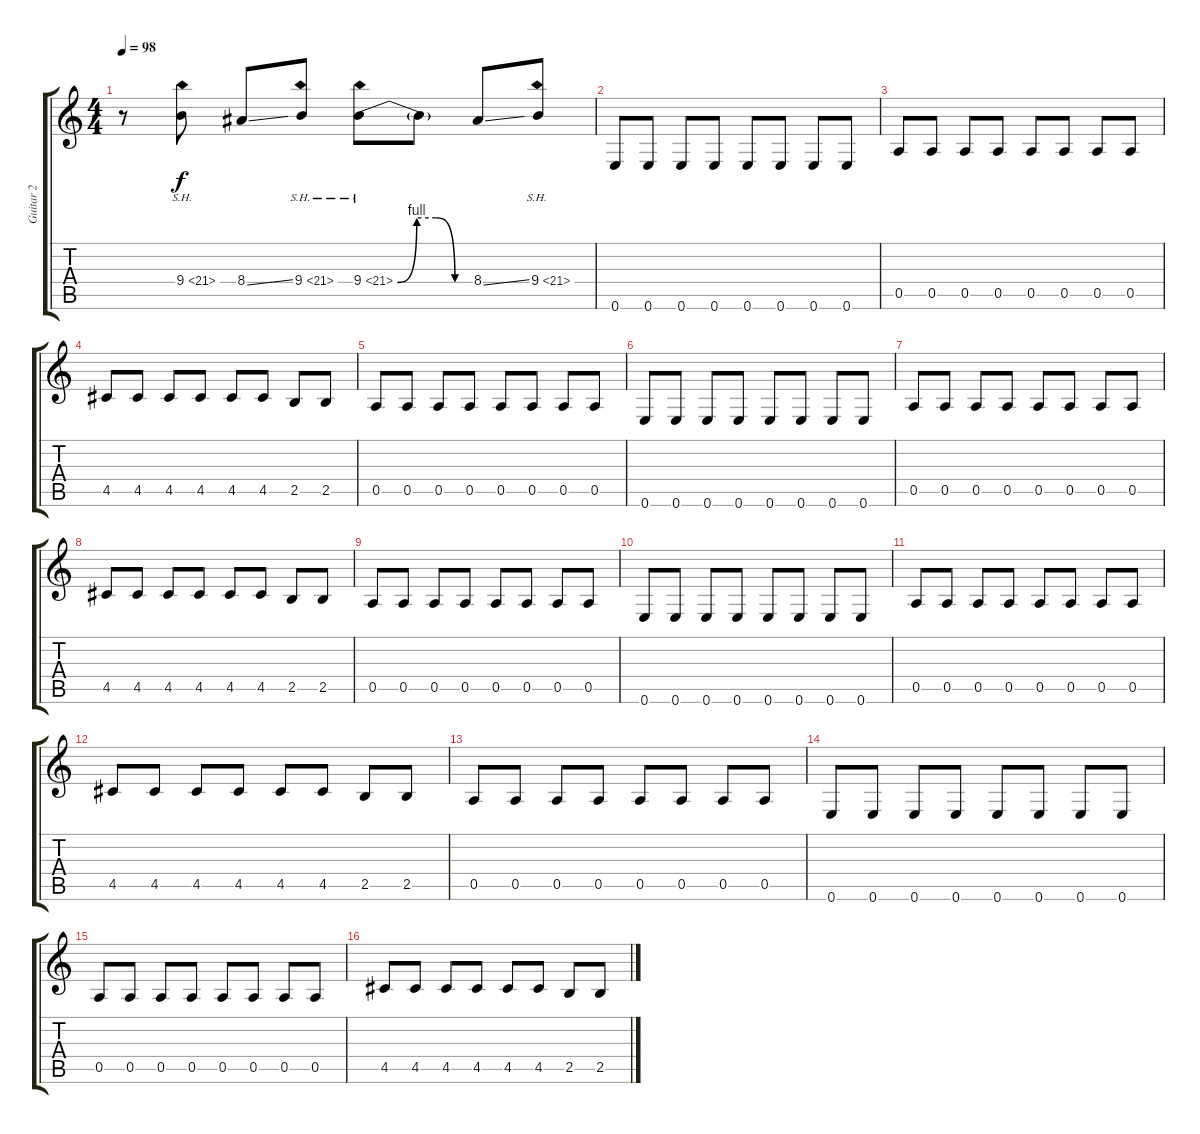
\track ("Guitar 2" "Guitar 2") {instrument distortionguitar}
\staff {score tabs}
\tuning (E4 B3 G3 D3 A2 E2) {hide}
\ts (4 4)
\tempo 98
\clef g2
\ks c
r.8{dy f} 9.4{sh 12}.8 8.4{ss}.8 9.4{sh 12}.8 9.4{be (custom 0 0 15 4 30 4 45 0 60 0) sh 12}.8 9.4{t}.8 8.4{ss}.8 9.4{sh 12}.8 |
0.6.8{volume 12 balance 5 instrument distortionguitar} 0.6.8 0.6.8 0.6.8 0.6.8 0.6.8 0.6.8 0.6.8 |
0.5.8 0.5.8 0.5.8 0.5.8 0.5.8 0.5.8 0.5.8 0.5.8 |
4.5.8 4.5.8 4.5.8 4.5.8 4.5.8 4.5.8 2.5.8 2.5.8 |
0.5.8 0.5.8 0.5.8 0.5.8 0.5.8 0.5.8 0.5.8 0.5.8 |
0.6.8{volume 12 instrument distortionguitar} 0.6.8 0.6.8 0.6.8 0.6.8 0.6.8 0.6.8 0.6.8 |
0.5.8 0.5.8 0.5.8 0.5.8 0.5.8 0.5.8 0.5.8 0.5.8 |
4.5.8 4.5.8 4.5.8 4.5.8 4.5.8 4.5.8 2.5.8 2.5.8 |
0.5.8 0.5.8 0.5.8 0.5.8 0.5.8 0.5.8 0.5.8 0.5.8 |
0.6.8{volume 12 instrument distortionguitar} 0.6.8 0.6.8 0.6.8 0.6.8 0.6.8 0.6.8 0.6.8 |
0.5.8 0.5.8 0.5.8 0.5.8 0.5.8 0.5.8 0.5.8 0.5.8 |
4.5.8 4.5.8 4.5.8 4.5.8 4.5.8 4.5.8 2.5.8 2.5.8 |
0.5.8 0.5.8 0.5.8 0.5.8 0.5.8 0.5.8 0.5.8 0.5.8 |
0.6.8{volume 12 instrument distortionguitar} 0.6.8 0.6.8 0.6.8 0.6.8 0.6.8 0.6.8 0.6.8 |
0.5.8 0.5.8 0.5.8 0.5.8 0.5.8 0.5.8 0.5.8 0.5.8 |
4.5.8 4.5.8 4.5.8 4.5.8 4.5.8 4.5.8 2.5.8 2.5.8
